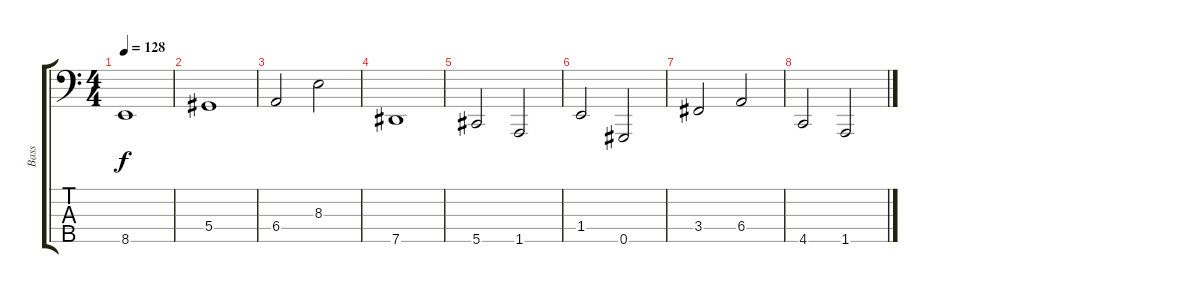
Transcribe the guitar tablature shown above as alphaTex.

\track ("Bass" "Bass") {instrument electricbasspick}
\staff {score tabs}
\tuning (Gb2 Db2 Ab1 Eb1 Ab0) {hide}
\ts (4 4)
\tempo 128
\clef f4
\ks c
8.5.1{dy f instrument electricbassfinger} |
5.4.1 |
6.4.2 8.3.2 |
7.5.1 |
5.5.2 1.5.2 |
1.4.2 0.5.2 |
3.4.2 6.4.2 |
4.5.2 1.5.2
